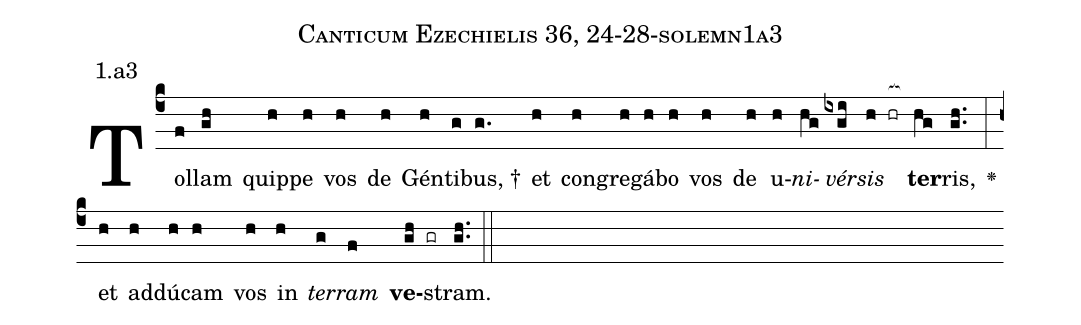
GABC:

name: Canticum Ezechielis 36, 24-28-solemn1a3;
annotation: 1.a3;
%%
(c4)Tol(f)lam(gh) quip(h)pe(h) vos(h) de(h) Gén(h)ti(g)bus, †(g.) et(h) con(h)gre(h)gá(h)bo(h) vos(h) de(h) u(h)<i>ni</i>(hg)<i>vér</i>(ixgi)<i>sis</i>(h hr[ocb:1{]) <b>ter</b>(hg[ocb:0}])ris,(gh..) <v>\greheightstar</v>(:) et(h) ad(h)dú(h)cam(h) vos(h) in(h) <i>ter</i>(g)<i>ram</i>(f) <b>ve</b>(gh gr)stram.(gh..) (::)


%E(h) u(h) o(g) u(f) a(gh) e.(gh..) (::)
